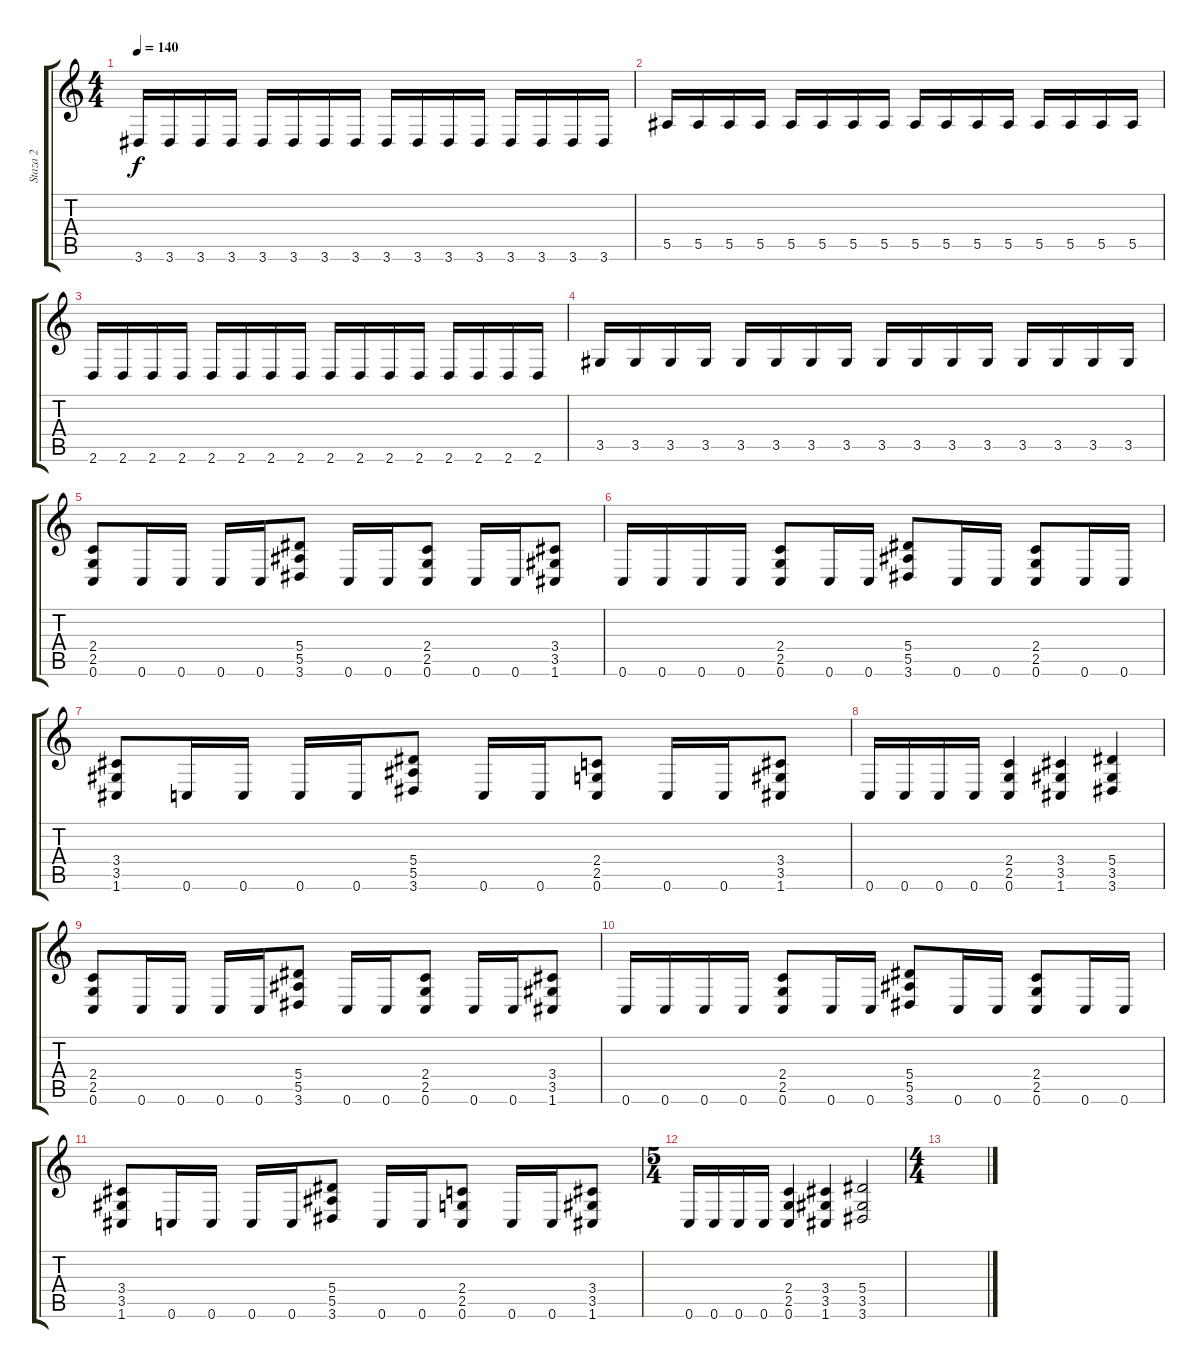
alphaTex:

\track ("Staza 2" "Staza 2") {instrument distortionguitar}
\staff {score tabs}
\tuning (C4 G3 Eb3 Bb2 F2 C2) {hide}
\ts (4 4)
\tempo 140
\clef g2
\ks c
3.6.16{dy f} 3.6.16 3.6.16 3.6.16 3.6.16 3.6.16 3.6.16 3.6.16 3.6.16 3.6.16 3.6.16 3.6.16 3.6.16 3.6.16 3.6.16 3.6.16 |
5.5.16 5.5.16 5.5.16 5.5.16 5.5.16 5.5.16 5.5.16 5.5.16 5.5.16 5.5.16 5.5.16 5.5.16 5.5.16 5.5.16 5.5.16 5.5.16 |
2.6.16 2.6.16 2.6.16 2.6.16 2.6.16 2.6.16 2.6.16 2.6.16 2.6.16 2.6.16 2.6.16 2.6.16 2.6.16 2.6.16 2.6.16 2.6.16 |
3.5.16 3.5.16 3.5.16 3.5.16 3.5.16 3.5.16 3.5.16 3.5.16 3.5.16 3.5.16 3.5.16 3.5.16 3.5.16 3.5.16 3.5.16 3.5.16 |
(2.4 2.5 0.6).8 0.6.16 0.6.16 0.6.16 0.6.16 (5.4 5.5 3.6).8 0.6.16 0.6.16 (2.4 2.5 0.6).8 0.6.16 0.6.16 (3.4 3.5 1.6).8 |
0.6.16 0.6.16 0.6.16 0.6.16 (2.4 2.5 0.6).8 0.6.16 0.6.16 (5.4 5.5 3.6).8 0.6.16 0.6.16 (2.4 2.5 0.6).8 0.6.16 0.6.16 |
(3.4 3.5 1.6).8 0.6.16 0.6.16 0.6.16 0.6.16 (5.4 5.5 3.6).8 0.6.16 0.6.16 (2.4 2.5 0.6).8 0.6.16 0.6.16 (3.4 3.5 1.6).8 |
0.6.16 0.6.16 0.6.16 0.6.16 (2.4 2.5 0.6).4 (3.4 3.5 1.6).4 (5.4 3.5 3.6).4 |
(2.4 2.5 0.6).8 0.6.16 0.6.16 0.6.16 0.6.16 (5.4 5.5 3.6).8 0.6.16 0.6.16 (2.4 2.5 0.6).8 0.6.16 0.6.16 (3.4 3.5 1.6).8 |
0.6.16 0.6.16 0.6.16 0.6.16 (2.4 2.5 0.6).8 0.6.16 0.6.16 (5.4 5.5 3.6).8 0.6.16 0.6.16 (2.4 2.5 0.6).8 0.6.16 0.6.16 |
(3.4 3.5 1.6).8 0.6.16 0.6.16 0.6.16 0.6.16 (5.4 5.5 3.6).8 0.6.16 0.6.16 (2.4 2.5 0.6).8 0.6.16 0.6.16 (3.4 3.5 1.6).8 |
\ts (5 4)
0.6.16 0.6.16 0.6.16 0.6.16 (2.4 2.5 0.6).4 (3.4 3.5 1.6).4 (5.4 3.5 3.6).2 |
\ts (4 4)
